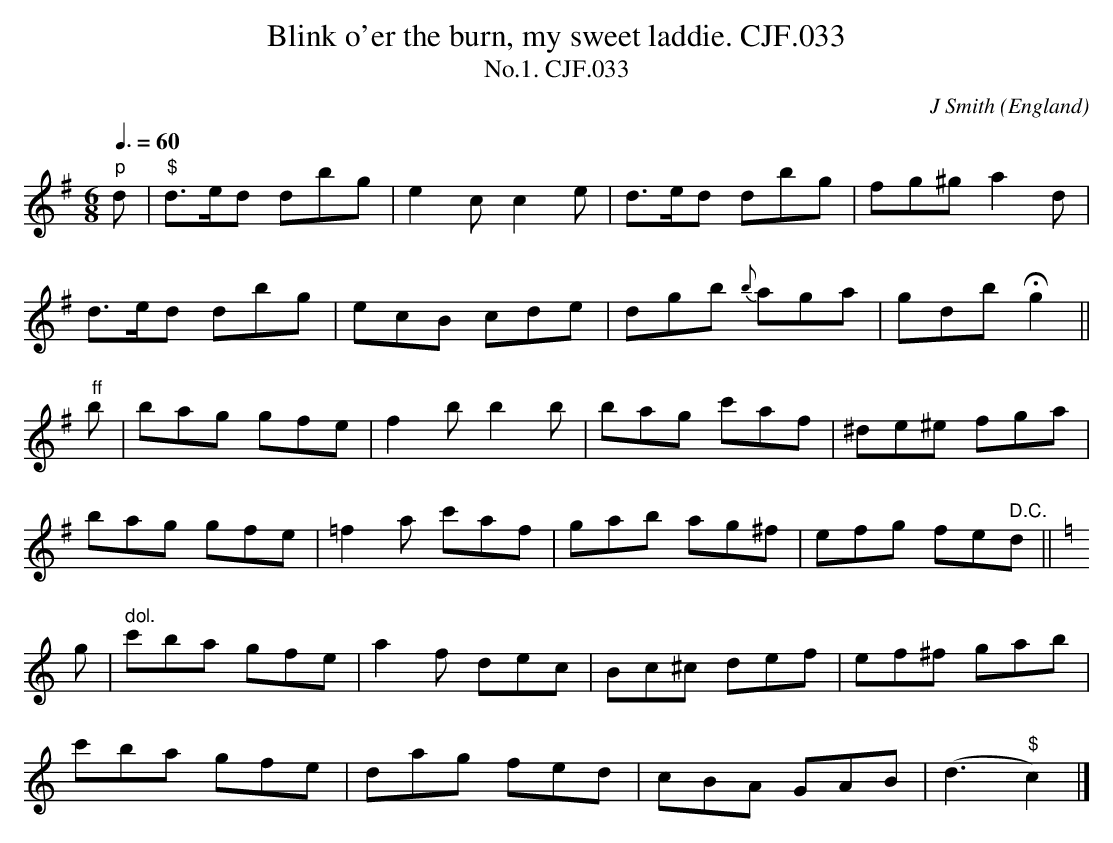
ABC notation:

X:1
T:Blink o'er the burn, my sweet laddie. CJF.033
T:No.1. CJF.033
C:J Smith
L:1/8
M:6/8
O:England
Q:3/8=60
K:G
"p"d|"$"\
d>ed dbg|e2cc2e|d>ed dbg|fg^ga2d|!
d>ed dbg|ecB cde|dgb {b}aga|gdbHg2||!
" ff"b|bag gfe|f2bb2b|bag c'af|^de^e fga|!
bag gfe|=f2a c'af|gab ag^f|efg ">"fe" D.C."d||!
K:C
g|" dol."c'ba gfe|a2f dec|Bc^c def|ef^f gab|!
c'ba gfe|dag fed|cBA GAB|(d3"$"c2)|]
